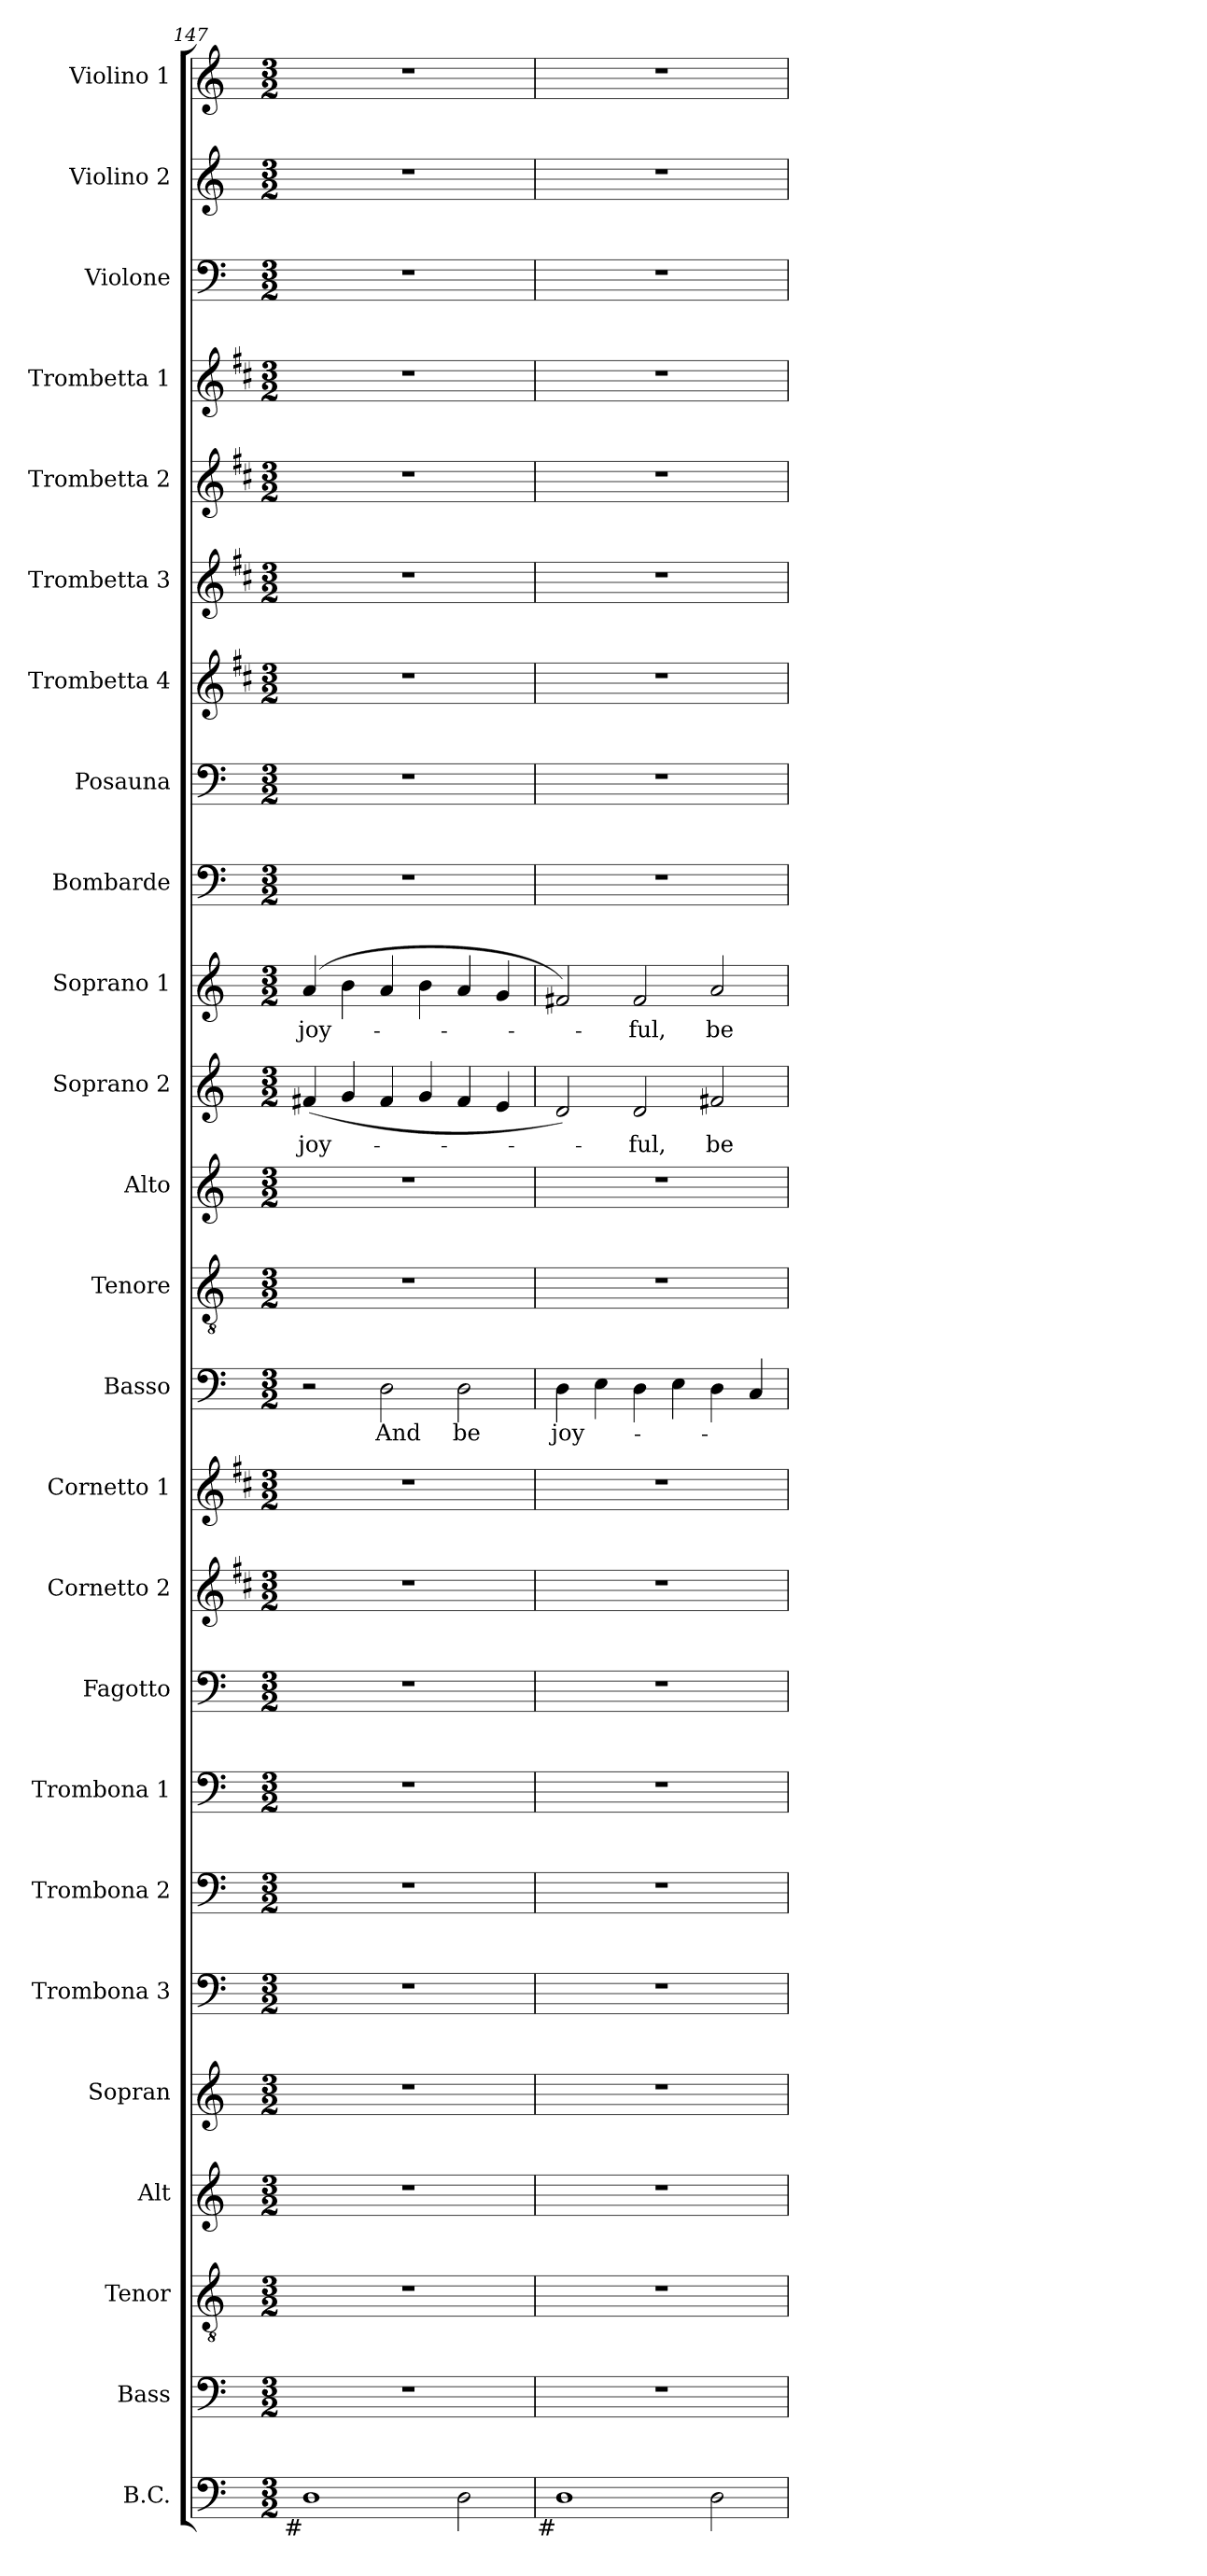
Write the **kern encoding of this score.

**kern	**kern	**kern	**kern	**kern	**kern	**kern	**kern	**kern	**kern	**kern	**kern	**text	**kern	**kern	**kern	**text	**kern	**text	**kern	**kern	**kern	**kern	**kern	**kern	**kern	**kern	**kern
*part25	*part24	*part23	*part22	*part21	*part20	*part19	*part18	*part17	*part16	*part15	*part14	*part14	*part13	*part12	*part11	*part11	*part10	*part10	*part9	*part8	*part7	*part6	*part5	*part4	*part3	*part2	*part1
*staff25	*staff24	*staff23	*staff22	*staff21	*staff20	*staff19	*staff18	*staff17	*staff16	*staff15	*staff14	*staff14	*staff13	*staff12	*staff11	*staff11	*staff10	*staff10	*staff9	*staff8	*staff7	*staff6	*staff5	*staff4	*staff3	*staff2	*staff1
*I"B.C.	*I"Bass	*I"Tenor	*I"Alt	*I"Sopran	*I"Trombona 3	*I"Trombona 2	*I"Trombona 1	*I"Fagotto	*I"Cornetto 2	*I"Cornetto 1	*I"Basso	*	*I"Tenore	*I"Alto	*I"Soprano 2	*	*I"Soprano 1	*	*I"Bombarde	*I"Posauna	*I"Trombetta 4	*I"Trombetta 3	*I"Trombetta 2	*I"Trombetta 1	*I"Violone	*I"Violino 2	*I"Violino 1
*I'B.C.	*I'B.	*I'T.	*I'A.	*I'S.	*I'Tbn. 2	*I'Tbn. 2	*I'Tbn. 1	*I'Fag.	*I'Cor. 2	*I'Cor. 1	*I'B.	*	*I'T.	*I'A.	*I'S.	*	*I'S.	*	*	*	*	*	*	*	*	*I'Vl. 2	*I'Vl. 1
*clefF4	*clefF4	*clefGv2	*clefG2	*clefG2	*clefF4	*clefF4	*clefF4	*clefF4	*clefG2	*clefG2	*clefF4	*	*clefGv2	*clefG2	*clefG2	*	*clefG2	*	*clefF4	*clefF4	*clefG2	*clefG2	*clefG2	*clefG2	*clefF4	*clefG2	*clefG2
*	*	*ITrd7c12	*	*	*	*	*	*	*ITrd1c2	*ITrd1c2	*	*	*ITrd7c12	*	*	*	*	*	*	*	*ITrd1c2	*ITrd1c2	*ITrd1c2	*ITrd1c2	*	*	*
*k[]	*k[]	*k[]	*k[]	*k[]	*k[]	*k[]	*k[]	*k[]	*k[]	*k[]	*k[]	*	*k[]	*k[]	*k[]	*	*k[]	*	*k[]	*k[]	*k[]	*k[]	*k[]	*k[]	*k[]	*k[]	*k[]
*C:	*C:	*C:	*C:	*C:	*C:	*C:	*C:	*C:	*C:	*C:	*C:	*	*C:	*C:	*C:	*	*C:	*	*C:	*C:	*C:	*C:	*C:	*C:	*C:	*C:	*C:
*M3/2	*M3/2	*M3/2	*M3/2	*M3/2	*M3/2	*M3/2	*M3/2	*M3/2	*M3/2	*M3/2	*M3/2	*	*M3/2	*M3/2	*M3/2	*	*M3/2	*	*M3/2	*M3/2	*M3/2	*M3/2	*M3/2	*M3/2	*M3/2	*M3/2	*M3/2
=147	=147	=147	=147	=147	=147	=147	=147	=147	=147	=147	=147	=147	=147	=147	=147	=147	=147	=147	=147	=147	=147	=147	=147	=147	=147	=147	=147
!	!LO:N:vis=1	!LO:N:vis=1	!LO:N:vis=1	!LO:N:vis=1	!LO:N:vis=1	!LO:N:vis=1	!LO:N:vis=1	!LO:N:vis=1	!LO:N:vis=1	!LO:N:vis=1	!	!	!LO:N:vis=1	!LO:N:vis=1	!	!	!	!	!	!	!	!	!	!	!	!	!
!	!	!	!	!	!	!	!	!	!	!	!	!	!	!	!	!LO:LY:b:color=#000000	!	!	!	!	!	!	!	!	!	!	!
!LO:TX:b:rj:t=#	!	!	!	!	!	!	!	!	!	!	!	!	!	!	!	!	!	!	!	!	!	!	!	!	!	!	!
!	!	!	!	!	!	!	!	!	!	!	!	!	!	!	!	!	!	!LO:LY:b:color=#000000	!LO:N:vis=1	!LO:N:vis=1	!LO:N:vis=1	!LO:N:vis=1	!LO:N:vis=1	!LO:N:vis=1	!LO:N:vis=1	!LO:N:vis=1	!LO:N:vis=1
1Di	1.r	1.r	1.r	1.r	1.r	1.r	1.r	1.r	1.r	1.r	2r	.	1.r	1.r	(4f#Xi/	joy-	(4ai/	joy-	1.r	1.r	1.r	1.r	1.r	1.r	1.r	1.r	1.r
.	.	.	.	.	.	.	.	.	.	.	.	.	.	.	4gi/	.	4bi\	.	.	.	.	.	.	.	.	.	.
!	!	!	!	!	!	!	!	!	!	!	!	!LO:LY:b:color=#000000	!	!	!	!	!	!	!	!	!	!	!	!	!	!	!
.	.	.	.	.	.	.	.	.	.	.	2Di\	And	.	.	4f#i/	.	4ai/	.	.	.	.	.	.	.	.	.	.
.	.	.	.	.	.	.	.	.	.	.	.	.	.	.	4gi/	.	4bi\	.	.	.	.	.	.	.	.	.	.
!	!	!	!	!	!	!	!	!	!	!	!	!LO:LY:b:color=#000000	!	!	!	!	!	!	!	!	!	!	!	!	!	!	!
2Di\	.	.	.	.	.	.	.	.	.	.	2Di\	be	.	.	4f#i/	.	4ai/	.	.	.	.	.	.	.	.	.	.
.	.	.	.	.	.	.	.	.	.	.	.	.	.	.	4ei/	.	4gi/	.	.	.	.	.	.	.	.	.	.
=148	=148	=148	=148	=148	=148	=148	=148	=148	=148	=148	=148	=148	=148	=148	=148	=148	=148	=148	=148	=148	=148	=148	=148	=148	=148	=148	=148
!	!LO:N:vis=1	!LO:N:vis=1	!LO:N:vis=1	!LO:N:vis=1	!LO:N:vis=1	!LO:N:vis=1	!LO:N:vis=1	!LO:N:vis=1	!LO:N:vis=1	!LO:N:vis=1	!	!	!	!	!	!	!	!	!	!	!	!	!	!	!	!	!
!LO:TX:b:rj:t=#	!	!	!	!	!	!	!	!	!	!	!	!	!	!	!	!	!	!	!	!	!	!	!	!	!	!	!
!	!	!	!	!	!	!	!	!	!	!	!	!LO:LY:b:color=#000000	!LO:N:vis=1	!LO:N:vis=1	!	!	!	!	!LO:N:vis=1	!LO:N:vis=1	!LO:N:vis=1	!LO:N:vis=1	!LO:N:vis=1	!LO:N:vis=1	!LO:N:vis=1	!LO:N:vis=1	!LO:N:vis=1
1Di	1.r	1.r	1.r	1.r	1.r	1.r	1.r	1.r	1.r	1.r	4Di\	joy-	1.r	1.r	2di/)	.	2f#Xi/)	.	1.r	1.r	1.r	1.r	1.r	1.r	1.r	1.r	1.r
.	.	.	.	.	.	.	.	.	.	.	4Ei\	.	.	.	.	.	.	.	.	.	.	.	.	.	.	.	.
!	!	!	!	!	!	!	!	!	!	!	!	!	!	!	!	!LO:LY:b:color=#000000	!	!	!	!	!	!	!	!	!	!	!
!	!	!	!	!	!	!	!	!	!	!	!	!	!	!	!	!	!	!LO:LY:b:color=#000000	!	!	!	!	!	!	!	!	!
.	.	.	.	.	.	.	.	.	.	.	4Di\	.	.	.	2di/	-ful,	2f#i/	-ful,	.	.	.	.	.	.	.	.	.
.	.	.	.	.	.	.	.	.	.	.	4Ei\	.	.	.	.	.	.	.	.	.	.	.	.	.	.	.	.
!	!	!	!	!	!	!	!	!	!	!	!	!	!	!	!	!LO:LY:b:color=#000000	!	!	!	!	!	!	!	!	!	!	!
!	!	!	!	!	!	!	!	!	!	!	!	!	!	!	!	!	!	!LO:LY:b:color=#000000	!	!	!	!	!	!	!	!	!
2Di\	.	.	.	.	.	.	.	.	.	.	4Di\	.	.	.	2f#Xi/	be	2ai/	be	.	.	.	.	.	.	.	.	.
.	.	.	.	.	.	.	.	.	.	.	4Ci/	.	.	.	.	.	.	.	.	.	.	.	.	.	.	.	.
=	=	=	=	=	=	=	=	=	=	=	=	=	=	=	=	=	=	=	=	=	=	=	=	=	=	=	=
*-	*-	*-	*-	*-	*-	*-	*-	*-	*-	*-	*-	*-	*-	*-	*-	*-	*-	*-	*-	*-	*-	*-	*-	*-	*-	*-	*-
